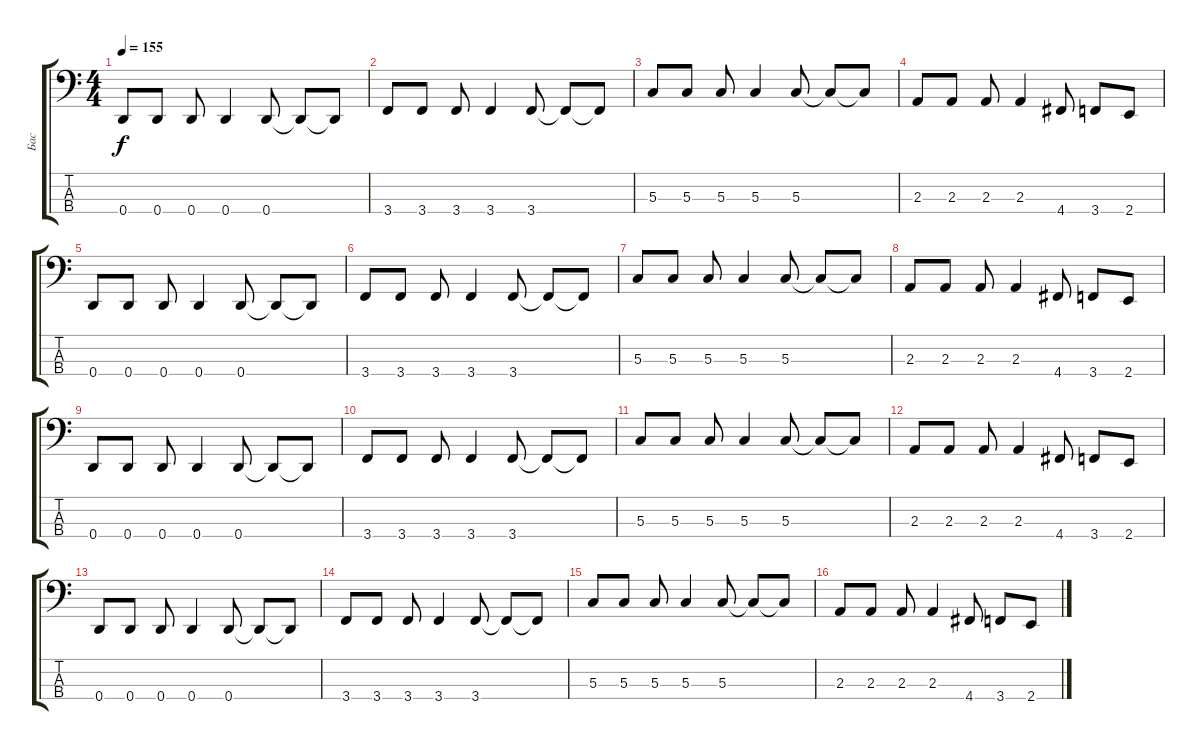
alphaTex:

\track ("Бас" "Бас") {instrument electricbassfinger}
\staff {score tabs}
\tuning (F2 C2 G1 D1) {hide}
\ts (4 4)
\tempo 155
\clef f4
\ks c
0.4.8{dy f} 0.4.8 0.4.8 0.4.4 0.4.8 0.4{t}.8 0.4{t}.8 |
3.4.8 3.4.8 3.4.8 3.4.4 3.4.8 3.4{t}.8 3.4{t}.8 |
5.3.8 5.3.8 5.3.8 5.3.4 5.3.8 5.3{t}.8 5.3{t}.8 |
2.3.8 2.3.8 2.3.8 2.3.4 4.4.8 3.4.8 2.4.8 |
0.4.8 0.4.8 0.4.8 0.4.4 0.4.8 0.4{t}.8 0.4{t}.8 |
3.4.8 3.4.8 3.4.8 3.4.4 3.4.8 3.4{t}.8 3.4{t}.8 |
5.3.8 5.3.8 5.3.8 5.3.4 5.3.8 5.3{t}.8 5.3{t}.8 |
2.3.8 2.3.8 2.3.8 2.3.4 4.4.8 3.4.8 2.4.8 |
0.4.8 0.4.8 0.4.8 0.4.4 0.4.8 0.4{t}.8 0.4{t}.8 |
3.4.8 3.4.8 3.4.8 3.4.4 3.4.8 3.4{t}.8 3.4{t}.8 |
5.3.8 5.3.8 5.3.8 5.3.4 5.3.8 5.3{t}.8 5.3{t}.8 |
2.3.8 2.3.8 2.3.8 2.3.4 4.4.8 3.4.8 2.4.8 |
0.4.8 0.4.8 0.4.8 0.4.4 0.4.8 0.4{t}.8 0.4{t}.8 |
3.4.8 3.4.8 3.4.8 3.4.4 3.4.8 3.4{t}.8 3.4{t}.8 |
5.3.8 5.3.8 5.3.8 5.3.4 5.3.8 5.3{t}.8 5.3{t}.8 |
2.3.8 2.3.8 2.3.8 2.3.4 4.4.8 3.4.8 2.4.8
